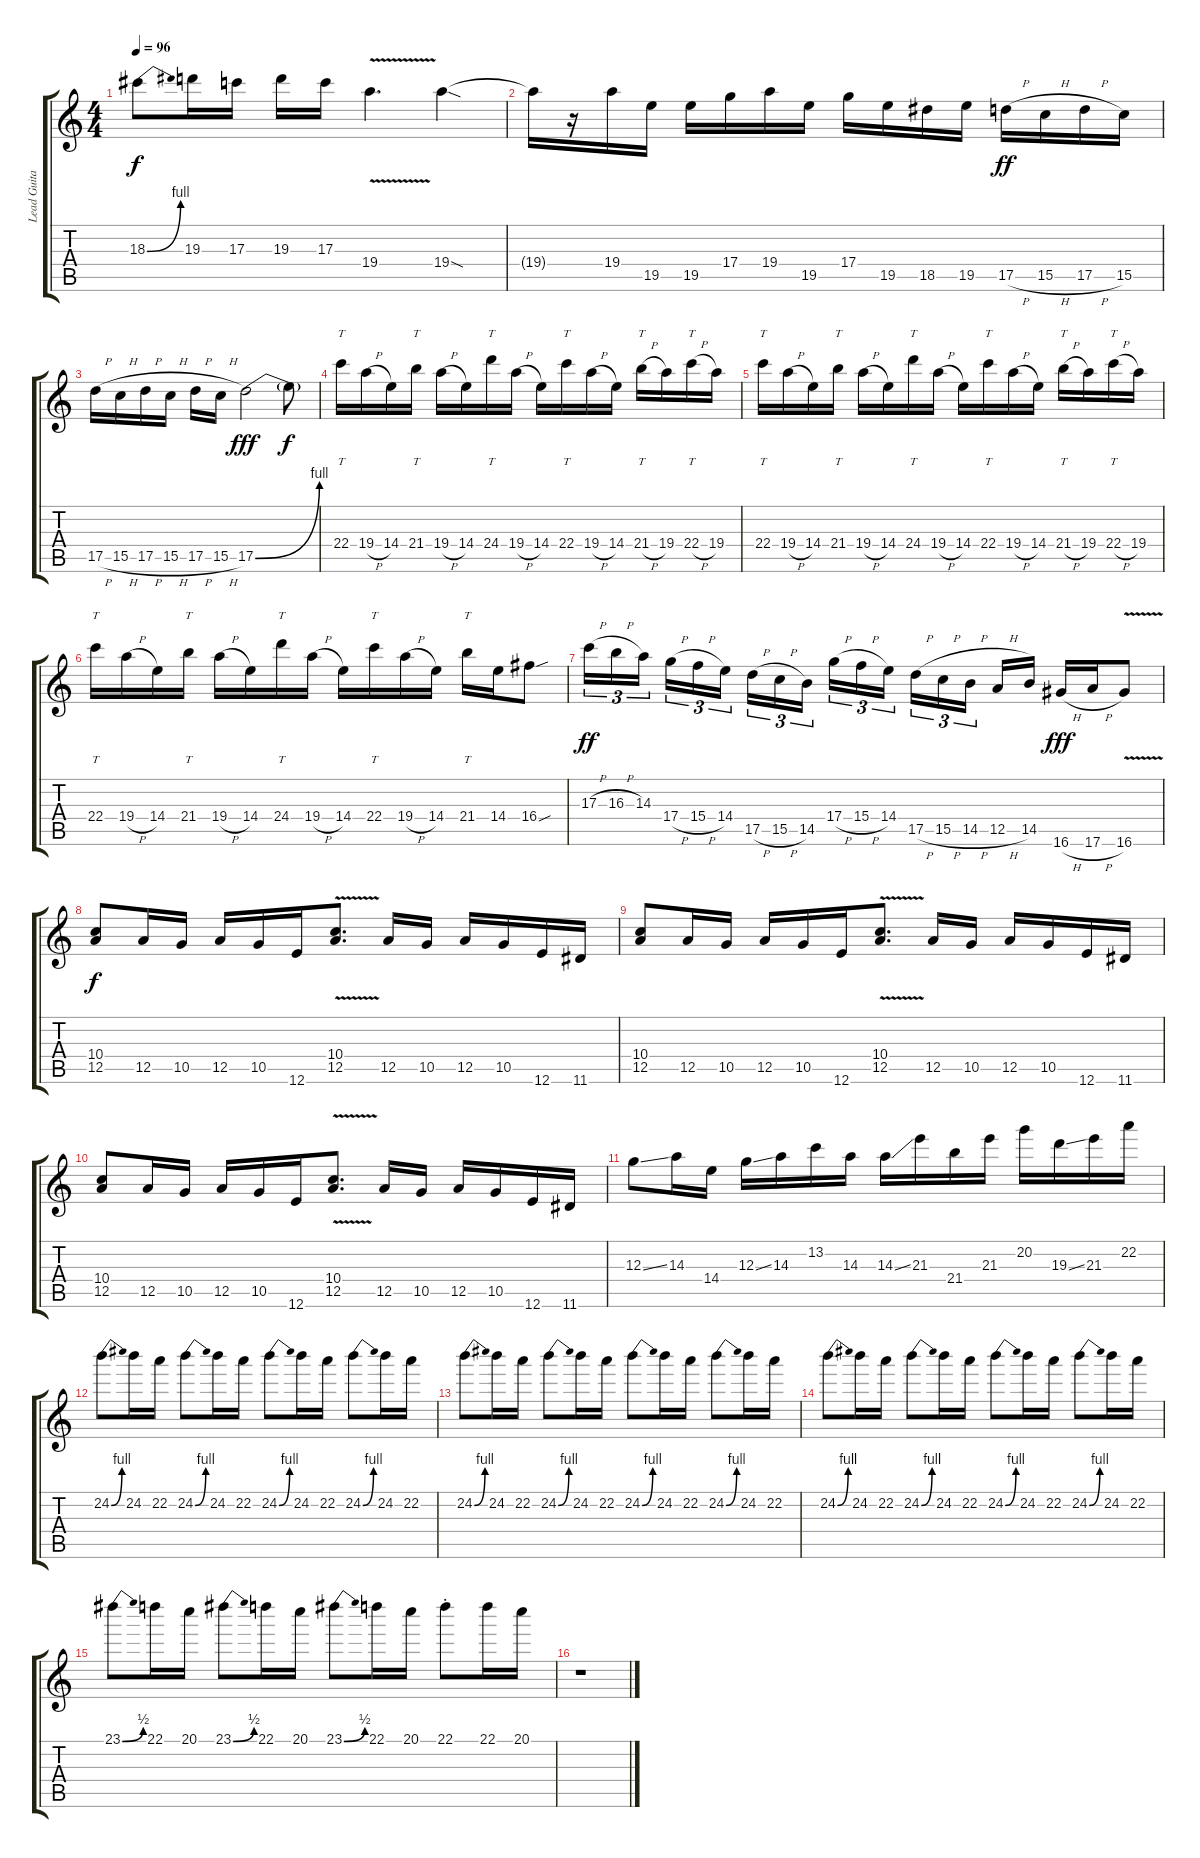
\track ("Lead Guitar" "Lead Guita") {instrument distortionguitar}
\staff {score tabs}
\tuning (E4 B3 G3 D3 A2 E2) {hide}
\ts (4 4)
\tempo 96
\clef g2
\ks c
18.3{be (bend 0 0 60 4)}.8{dy f} 19.3.16 17.3.16 19.3.16 17.3.16 19.4{v}.4{d} 19.4{sod}.4 |
19.4{t}.16 r.16 19.4.16 19.5.16 19.5.16 17.4.16 19.4.16 19.5.16 17.4.16 19.5.16 18.5.16 19.5.16 17.5{h}.16{dy ff} 15.5{h}.16 17.5{h}.16 15.5.16 |
17.5{h}.16 15.5{h}.16 17.5{h}.16 15.5{h}.16 17.5{h}.16 15.5{h}.16 17.5{be (bend 0 0 60 4)}.2{dy fff} 17.5{t}.8{dy f} |
22.4.16{tt} 19.4{h}.16 14.4.16 21.4.16{tt} 19.4{h}.16 14.4.16 24.4.16{tt} 19.4{h}.16 14.4.16 22.4.16{tt} 19.4{h}.16 14.4.16 21.4{h}.16{tt} 19.4.16 22.4{h}.16{tt} 19.4.16 |
22.4.16{tt} 19.4{h}.16 14.4.16 21.4.16{tt} 19.4{h}.16 14.4.16 24.4.16{tt} 19.4{h}.16 14.4.16 22.4.16{tt} 19.4{h}.16 14.4.16 21.4{h}.16{tt} 19.4.16 22.4{h}.16{tt} 19.4.16 |
22.4.16{tt} 19.4{h}.16 14.4.16 21.4.16{tt} 19.4{h}.16 14.4.16 24.4.16{tt} 19.4{h}.16 14.4.16 22.4.16{tt} 19.4{h}.16 14.4.16 21.4.16{tt} 14.4.16 16.4{sou}.8 |
17.3{h}.16{tu (3 2) dy ff} 16.3{h}.16{tu (3 2)} 14.3.16{tu (3 2) beam splitsecondary} 17.4{h}.16{tu (3 2)} 15.4{h}.16{tu (3 2)} 14.4.16{tu (3 2)} 17.5{h}.16{tu (3 2)} 15.5{h}.16{tu (3 2)} 14.5.16{tu (3 2) beam splitsecondary} 17.4{h}.16{tu (3 2)} 15.4{h}.16{tu (3 2)} 14.4.16{tu (3 2)} 17.5{h}.16{tu (3 2)} 15.5{h}.16{tu (3 2)} 14.5{h}.16{tu (3 2) beam splitsecondary} 12.5{h}.16 14.5.16 16.6{h}.16{dy fff} 17.6{h}.16 16.6{v}.8 |
(10.4 12.5).8{dy f} 12.5.16 10.5.16 12.5.16 10.5.16 12.6.16 (10.4{v} 12.5).8{d} 12.5.16 10.5.16 12.5.16 10.5.16 12.6.16 11.6.16 |
(10.4 12.5).8 12.5.16 10.5.16 12.5.16 10.5.16 12.6.16 (10.4{v} 12.5).8{d} 12.5.16 10.5.16 12.5.16 10.5.16 12.6.16 11.6.16 |
(10.4 12.5).8 12.5.16 10.5.16 12.5.16 10.5.16 12.6.16 (10.4{v} 12.5).8{d} 12.5.16 10.5.16 12.5.16 10.5.16 12.6.16 11.6.16 |
12.3{ss}.8 14.3.16 14.4.16 12.3{ss}.16 14.3.16 13.2.16 14.3.16 14.3{ss}.16 21.3.16 21.4.16 21.3.16 20.2.16 19.3{ss}.16 21.3.16 22.2.16 |
24.2{be (bend 0 0 60 4)}.8 24.2.16 22.2.16 24.2{be (bend 0 0 60 4)}.8 24.2.16 22.2.16 24.2{be (bend 0 0 60 4)}.8 24.2.16 22.2.16 24.2{be (bend 0 0 60 4)}.8 24.2.16 22.2.16 |
24.2{be (bend 0 0 60 4)}.8 24.2.16 22.2.16 24.2{be (bend 0 0 60 4)}.8 24.2.16 22.2.16 24.2{be (bend 0 0 60 4)}.8 24.2.16 22.2.16 24.2{be (bend 0 0 60 4)}.8 24.2.16 22.2.16 |
24.2{be (bend 0 0 60 4)}.8 24.2.16 22.2.16 24.2{be (bend 0 0 60 4)}.8 24.2.16 22.2.16 24.2{be (bend 0 0 60 4)}.8 24.2.16 22.2.16 24.2{be (bend 0 0 60 4)}.8 24.2.16 22.2.16 |
23.1{be (bend 0 0 60 2)}.8 22.1.16 20.1.16 23.1{be (bend 0 0 60 2)}.8 22.1.16 20.1.16 23.1{be (bend 0 0 60 2)}.8 22.1.16 20.1.16 22.1{st}.8 22.1.16 20.1.16 |
r.1
